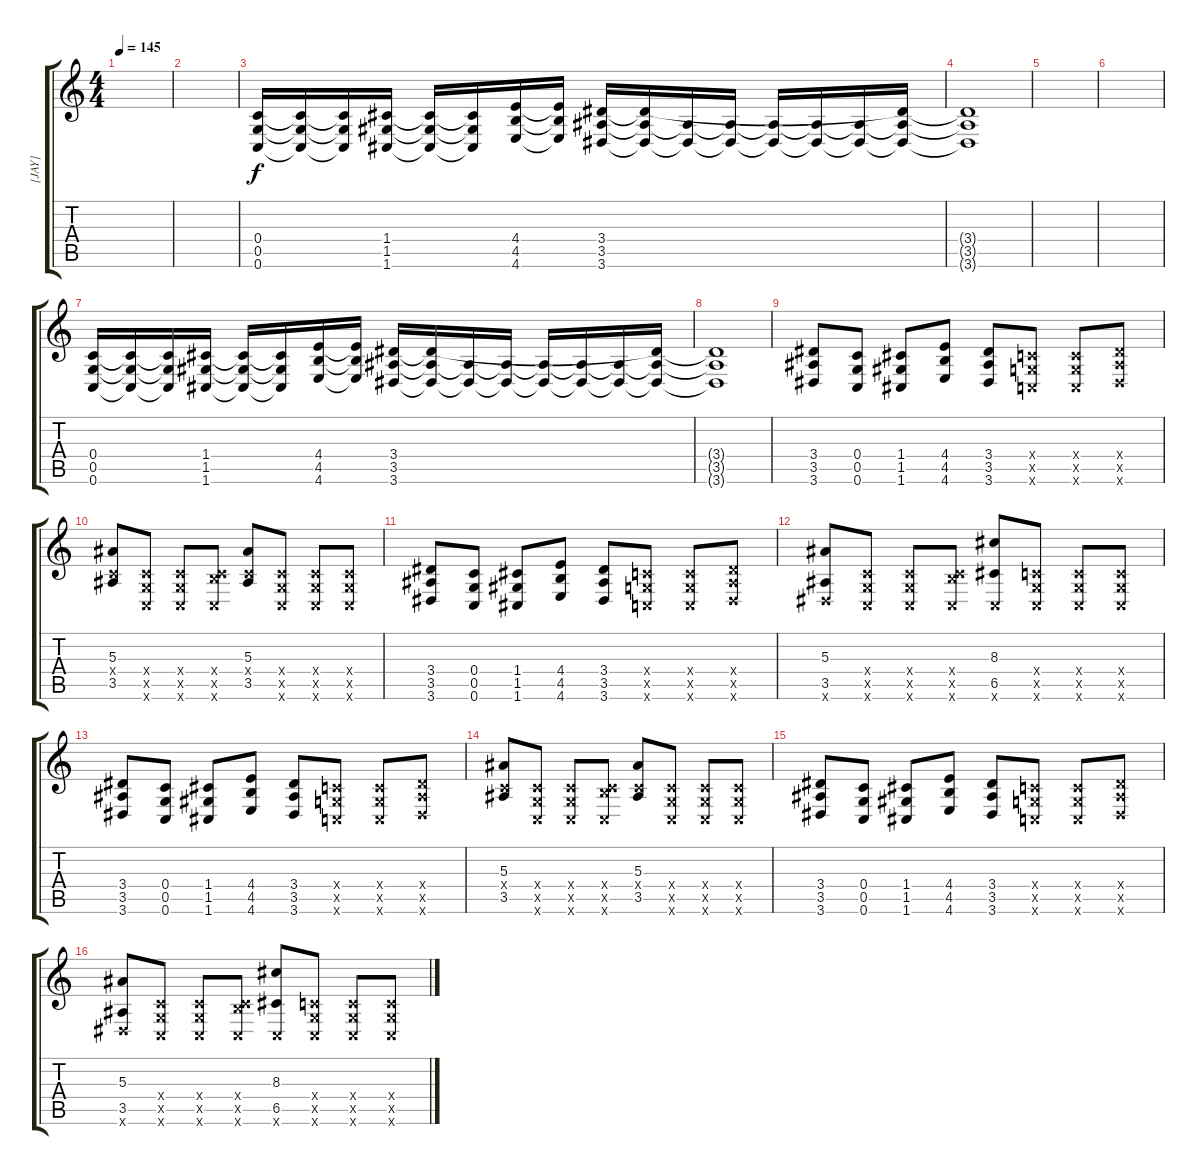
\track ("[JAY]" "[JAY]") {instrument overdrivenguitar}
\staff {score tabs}
\tuning (D4 A3 F3 C3 G2 C2) {hide}
\ts (4 4)
\tempo 145
\clef g2
\ks c
|
|
(0.4 0.5 0.6).16 (0.4{t} 0.5{t} 0.6{t}).16 (0.4{t} 0.5{t} 0.6{t}).16 (1.4 1.5 1.6).16 (1.4{t} 1.5{t} 1.6{t}).16 (1.4{t} 1.5{t} 1.6{t}).16 (4.4 4.5 4.6).16 (4.4{t} 4.5{t} 4.6{t}).16 (3.4 3.5 3.6).16 (3.4{t} 3.5{t} 3.6{t}).16 (3.5{t} 3.6{t}).16 (3.5{t} 3.6{t}).16 (3.5{t} 3.6{t}).16 (3.5{t} 3.6{t}).16 (3.5{t} 3.6{t}).16 (3.4{t} 3.5{t} 3.6{t}).16 |
(3.4{t} 3.5{t} 3.6{t}).1 |
|
|
(0.4 0.5 0.6).16 (0.4{t} 0.5{t} 0.6{t}).16 (0.4{t} 0.5{t} 0.6{t}).16 (1.4 1.5 1.6).16 (1.4{t} 1.5{t} 1.6{t}).16 (1.4{t} 1.5{t} 1.6{t}).16 (4.4 4.5 4.6).16 (4.4{t} 4.5{t} 4.6{t}).16 (3.4 3.5 3.6).16 (3.4{t} 3.5{t} 3.6{t}).16 (3.5{t} 3.6{t}).16 (3.5{t} 3.6{t}).16 (3.5{t} 3.6{t}).16 (3.5{t} 3.6{t}).16 (3.5{t} 3.6{t}).16 (3.4{t} 3.5{t} 3.6{t}).16 |
(3.4{t} 3.5{t} 3.6{t}).1 |
(3.4 3.5 3.6).8 (0.4 0.5 0.6).8 (1.4 1.5 1.6).8 (4.4 4.5 4.6).8 (3.4 3.5 3.6).8 (0.4{x} 0.5{x} 0.6{x}).8 (0.4{x} 0.5{x} 0.6{x}).8 (3.4{x} 3.5{x} 3.6{x}).8 |
(5.3 0.4{x} 3.5).8 (0.4{x} 0.5{x} 0.6{x}).8 (0.4{x} 0.5{x} 0.6{x}).8 (0.4{x} 4.5{x} 0.6{x}).8 (5.3 0.4{x} 3.5).8 (0.4{x} 0.5{x} 0.6{x}).8 (0.4{x} 0.5{x} 0.6{x}).8 (0.4{x} 0.5{x} 0.6{x}).8 |
(3.4 3.5 3.6).8 (0.4 0.5 0.6).8 (1.4 1.5 1.6).8 (4.4 4.5 4.6).8 (3.4 3.5 3.6).8 (0.4{x} 0.5{x} 0.6{x}).8 (0.4{x} 0.5{x} 0.6{x}).8 (3.4{x} 3.5{x} 3.6{x}).8 |
(5.3 3.5 3.6{x}).8 (0.4{x} 0.5{x} 0.6{x}).8 (0.4{x} 0.5{x} 0.6{x}).8 (0.4{x} 4.5{x} 0.6{x}).8 (8.3 6.5 0.6{x}).8 (0.4{x} 0.5{x} 0.6{x}).8 (0.4{x} 0.5{x} 0.6{x}).8 (0.4{x} 0.5{x} 0.6{x}).8 |
(3.4 3.5 3.6).8 (0.4 0.5 0.6).8 (1.4 1.5 1.6).8 (4.4 4.5 4.6).8 (3.4 3.5 3.6).8 (0.4{x} 0.5{x} 0.6{x}).8 (0.4{x} 0.5{x} 0.6{x}).8 (3.4{x} 3.5{x} 3.6{x}).8 |
(5.3 0.4{x} 3.5).8 (0.4{x} 0.5{x} 0.6{x}).8 (0.4{x} 0.5{x} 0.6{x}).8 (0.4{x} 4.5{x} 0.6{x}).8 (5.3 0.4{x} 3.5).8 (0.4{x} 0.5{x} 0.6{x}).8 (0.4{x} 0.5{x} 0.6{x}).8 (0.4{x} 0.5{x} 0.6{x}).8 |
(3.4 3.5 3.6).8 (0.4 0.5 0.6).8 (1.4 1.5 1.6).8 (4.4 4.5 4.6).8 (3.4 3.5 3.6).8 (0.4{x} 0.5{x} 0.6{x}).8 (0.4{x} 0.5{x} 0.6{x}).8 (3.4{x} 3.5{x} 3.6{x}).8 |
(5.3 3.5 3.6{x}).8 (0.4{x} 0.5{x} 0.6{x}).8 (0.4{x} 0.5{x} 0.6{x}).8 (0.4{x} 4.5{x} 0.6{x}).8 (8.3 6.5 0.6{x}).8 (0.4{x} 0.5{x} 0.6{x}).8 (0.4{x} 0.5{x} 0.6{x}).8 (0.4{x} 0.5{x} 0.6{x}).8
